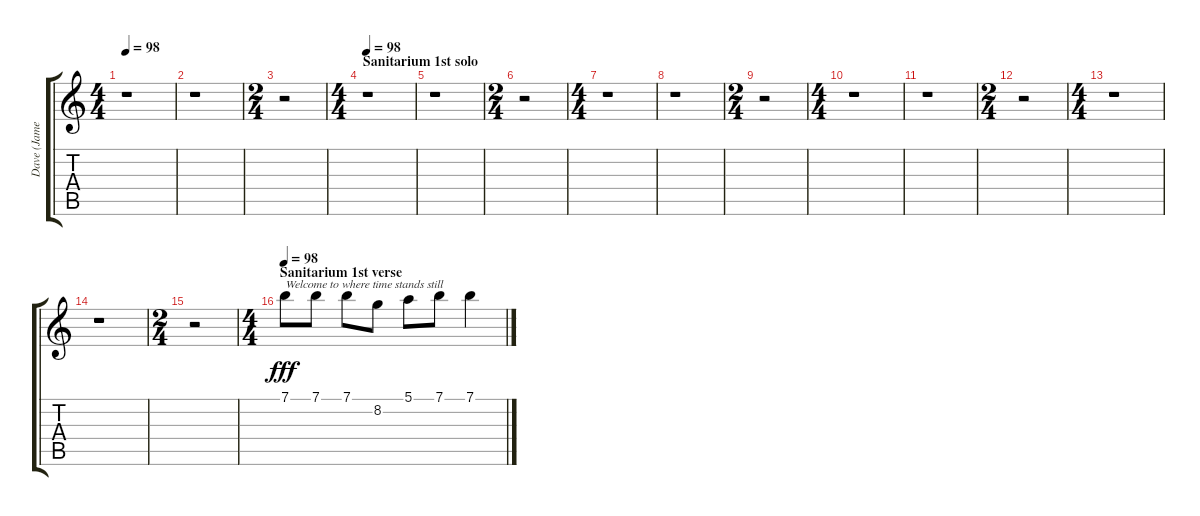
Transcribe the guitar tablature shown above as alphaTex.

\track ("Dave (James's Vocals)" "Dave (Jame") {instrument distortionguitar}
\staff {score tabs}
\tuning (E4 B3 G3 D3 A2 E2) {hide}
\ts (4 4)
\tempo 98
\clef g2
\ks c
r.1{dy f} |
r.1 |
\ts (2 4)
r.2 |
\ts (4 4)
\section ("" "Sanitarium 1st solo")
\tempo 98
r.1 |
r.1 |
\ts (2 4)
r.2 |
\ts (4 4)
r.1 |
r.1 |
\ts (2 4)
r.2 |
\ts (4 4)
r.1 |
r.1 |
\ts (2 4)
r.2 |
\ts (4 4)
r.1 |
r.1 |
\ts (2 4)
r.2 |
\ts (4 4)
\section ("" "Sanitarium 1st verse")
\tempo 98
7.1.8{txt "Welcome to where time stands still" dy fff} 7.1.8 7.1.8 8.2.8 5.1.8 7.1.8 7.1.4
